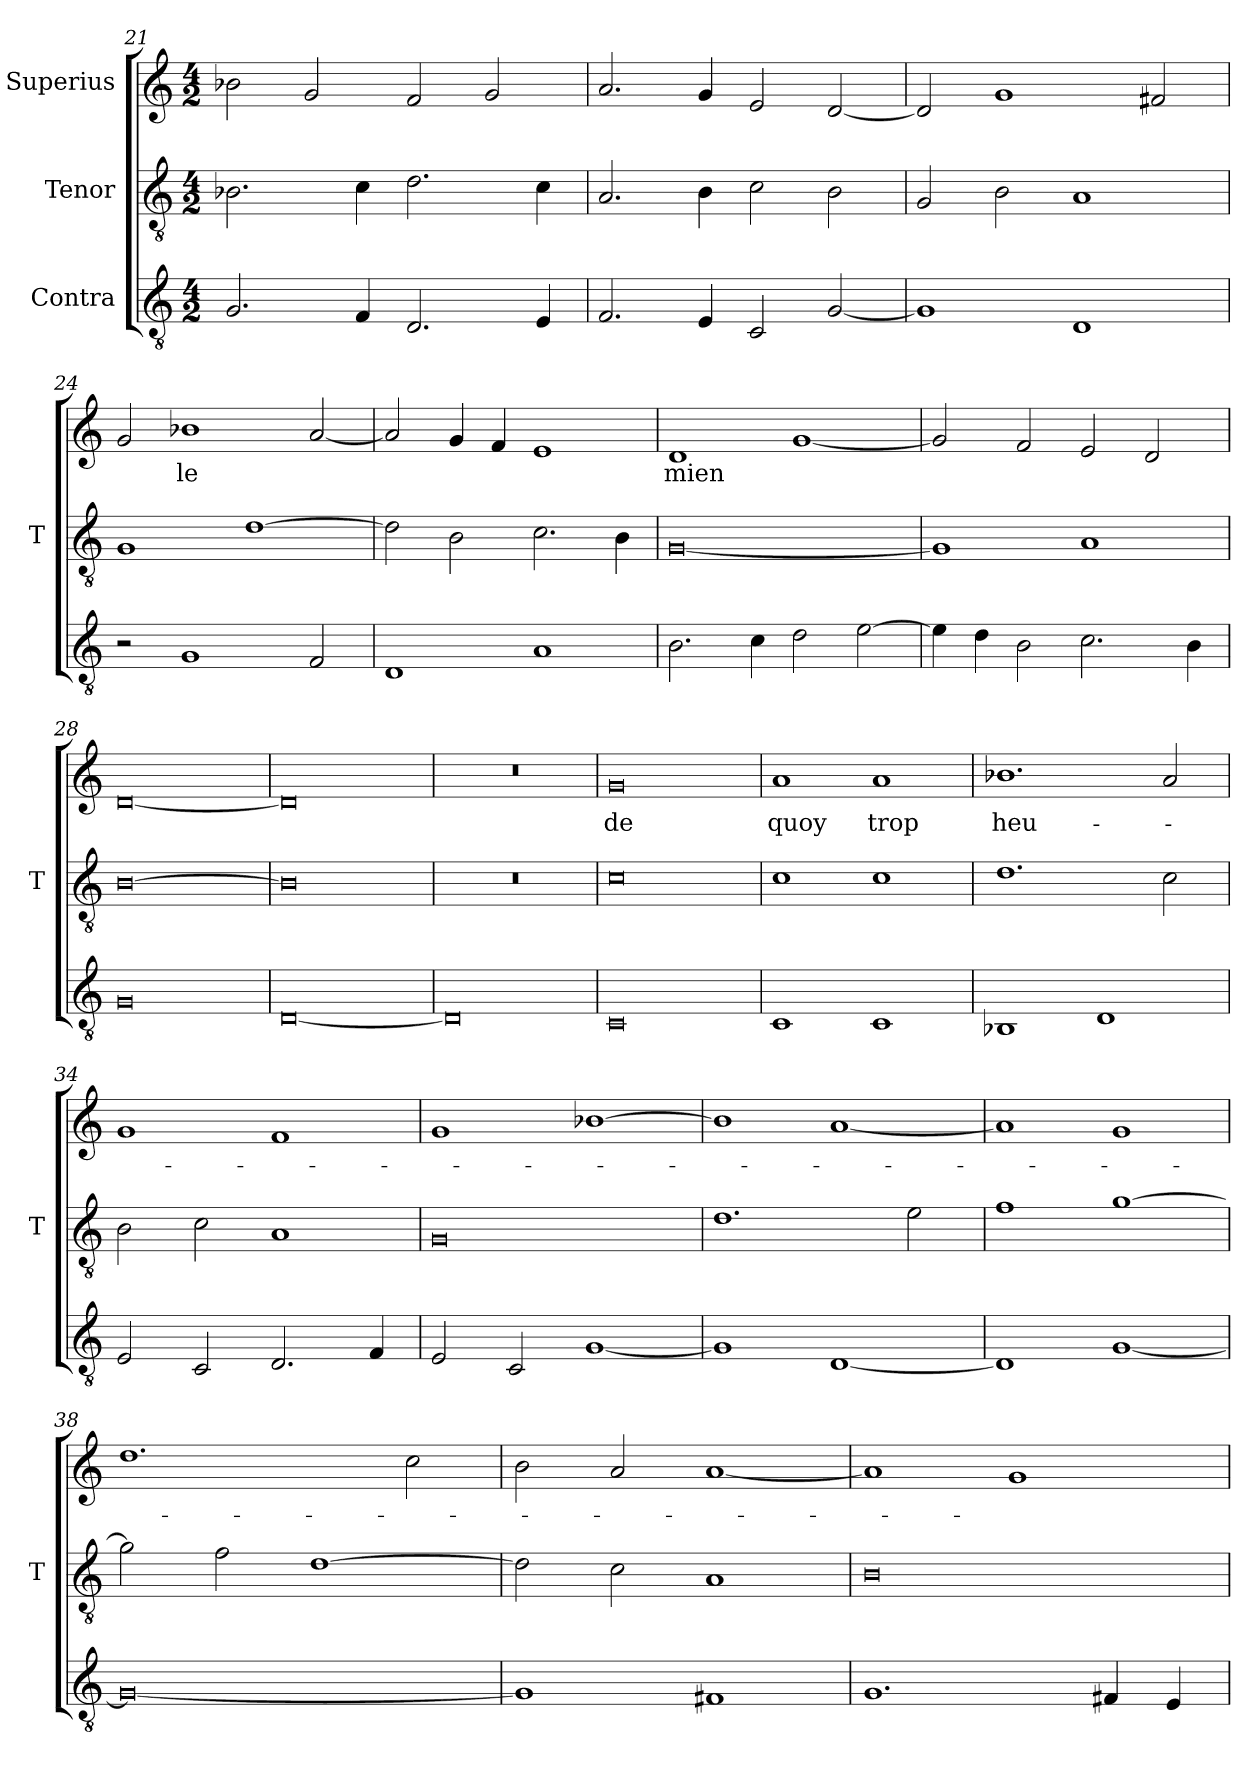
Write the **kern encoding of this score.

**kern	**kern	**kern	**text
*part3	*part2	*part1	*part1
*staff3	*staff2	*staff1	*staff1
*I"Contra	*I"Tenor	*I"Superius	*
*	*I'T	*	*
*clefGv2	*clefGv2	*clefG2	*
*M4/2	*M4/2	*M4/2	*
=21	=21	=21	=21
2.G	2.B-X	2b-X	.
.	.	2g	.
4F	4c	.	.
2.D	2.d	2f	.
.	.	2g	.
4E	4c	.	.
=22	=22	=22	=22
2.F	2.A	2.a	.
4E	4B	4g	.
2C	2c	2e	.
[2G	2B	[2d	.
=23	=23	=23	=23
1G]	2G	2d]	.
.	2B	1g	.
1D	1A	.	.
.	.	2f#X	.
=24	=24	=24	=24
2r	1G	2g	.
1G	.	1b-X	-le
.	[1d	.	.
2F	.	[2a	.
=25	=25	=25	=25
1D	2d]	2a]	.
.	2B	4g	.
.	.	4f	.
1A	2.c	1e	.
.	4B	.	.
=26	=26	=26	=26
2.B	[0G	1d	-mien
4c	.	.	.
2d	.	[1g	.
[2e	.	.	.
=27	=27	=27	=27
4e]	1G]	2g]	.
4d	.	.	.
2B	.	2f	.
2.c	1A	2e	.
.	.	2d	.
4B	.	.	.
=28	=28	=28	=28
0G	[0B	[0d	.
=29	=29	=29	=29
[0D	0B]	0d]	.
=30	=30	=30	=30
0D]	0r	0r	.
=31	=31	=31	=31
0C	0c	0g	-de
=32	=32	=32	=32
1C	1c	1a	-quoy
1C	1c	1a	-trop
=33	=33	=33	=33
1BB-X	1.d	1.b-X	heu-
1D	.	.	.
.	2c	2a	.
=34	=34	=34	=34
2E	2B	1g	.
2C	2c	.	.
2.D	1A	1f	.
4F	.	.	.
=35	=35	=35	=35
2E	0G	1g	.
2C	.	.	.
[1G	.	[1b-X	.
=36	=36	=36	=36
1G]	1.d	1b-]	.
[1D	.	[1a	.
.	2e	.	.
=37	=37	=37	=37
1D]	1f	1a]	.
[1G	[1g	1g	.
=38	=38	=38	=38
0G_	2g]	1.dd	.
.	2f	.	.
.	[1d	.	.
.	.	2cc	.
=39	=39	=39	=39
1G]	2d]	2b	.
.	2c	2a	.
1F#X	1A	[1a	.
=40	=40	=40	=40
1.G	0B	1a]	.
.	.	1g	.
4F#X	.	.	.
4E	.	.	.
=	=	=	=
*-	*-	*-	*-
